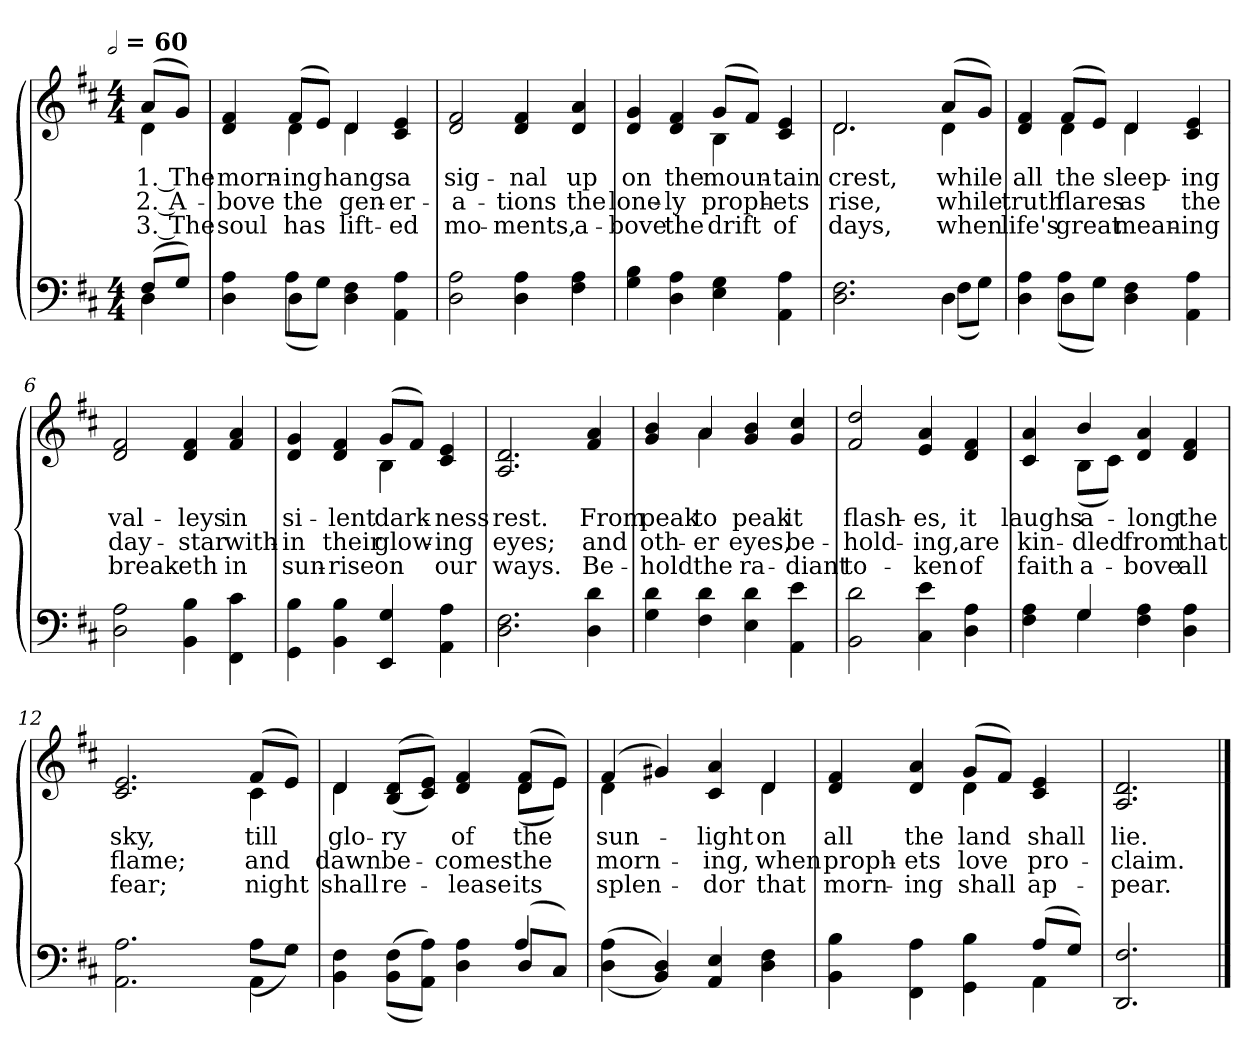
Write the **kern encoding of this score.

**kern	**kern	**text	**text	**text
*part1	*part1	*part1	*part1	*part1
*staff2	*staff1	*staff1	*staff1	*staff1
*clefF4	*clefG2	*	*	*
*k[f#c#]	*k[f#c#]	*	*	*
!!LO:TX:omd:t=[half] = 60
*M4/4	*M4/4	*	*	*
*MM120	*MM120	*	*	*
=	=	=	=	=
*^	*^	*	*	*
(8F#L	4D\	(8aL	4d\	1. The	2. A-	3. The
8GJ)	.	8gJ)	.	.	.	.
=1	=1	=1	=1	=1	=1	=1
4D\ 4A\	4ryy	4d/ 4f#/	4ryy	morn-	-bove	soul
4D\	(>8AL	(8f#L	4d\	-ing	the	has
.	8GJ)	8eJ)	.	.	.	.
4D\ 4F#\	2ryy	4d/	4d\	hangs	gen-	lift-
4AA\ 4A\	.	4c#/ 4e/	4ryy	a	-er-	-ed
*v	*v	*	*	*	*	*
*	*v	*v	*	*	*
=2	=2	=2	=2	=2
2D\ 2A\	2d/ 2f#/	sig-	-a-	mo-
4D\ 4A\	4d/ 4f#/	-nal	-tions	-ments,
4F#\ 4A\	4d/ 4a/	up	the	a-
!!LO:LB:g=z
=3	=3	=3	=3	=3
*	*^	*	*	*
4G\ 4B\	4d/ 4g/	2ryy	on	lone-	-bove
4D\ 4A\	4d/ 4f#/	.	the	-ly	the
4E\ 4G\	(8gL	4B\	moun-	proph-	drift
.	8f#J)	.	.	.	.
4AA\ 4A\	4c#/ 4e/	4ryy	-tain	-ets	of
=4	=4	=4	=4	=4	=4
*^	*	*	*	*	*
2.D\ 2.F#\	2ryy	2.d/	2.d\	crest,	rise,	days,
.	4ryy	.	.	.	.	.
4D\	(>8F#L	(8aL	4d\	while	while	when
.	8GJ)	8gJ)	.	.	.	.
=5	=5	=5	=5	=5	=5	=5
4D\ 4A\	4ryy	4d/ 4f#/	4ryy	all	truth	life's
4D\	(>8AL	(8f#L	4d\	the	flares	great
.	8GJ)	8eJ)	.	.	.	.
4D\ 4F#\	2ryy	4d/	4d\	sleep-	as	mean-
4AA\ 4A\	.	4c#/ 4e/	4ryy	-ing	the	-ing
*v	*v	*	*	*	*	*
*	*v	*v	*	*	*
!!LO:LB:g=z
=6	=6	=6	=6	=6
2D\ 2A\	2d/ 2f#/	val-	day-	break-
4BB\ 4B\	4d/ 4f#/	-leys	-star	-eth
4FF#\ 4c#\	4f#/ 4a/	in	with-	in
=7	=7	=7	=7	=7
*	*^	*	*	*
4GG\ 4B\	4d/ 4g/	2ryy	si-	-in	sun-
4BB\ 4B\	4d/ 4f#/	.	-lent	their	-rise
4EE/ 4G/	(8gL	4B\	dark-	glow-	on
.	8f#J)	.	.	.	.
4AA\ 4A\	4c#/ 4e/	4ryy	-ness	-ing	our
*	*v	*v	*	*	*
!!LO:PB:g=z
=8	=8	=8	=8	=8
2.D\ 2.F#\	2.A/ 2.d/	rest.	eyes;	ways.
4D\ 4d\	4f#/ 4a/	From	and	Be-
=9	=9	=9	=9	=9
*	*^	*	*	*
4G\ 4d\	4g/ 4b/	4ryy	peak	oth-	-hold
4F#\ 4d\	4a/	4a\	to	-er	the
4E\ 4d\	4g/ 4b/	2ryy	peak	eyes,	ra-
4AA\ 4e\	4g/ 4cc#/	.	it	be-	-diant
*	*v	*v	*	*	*
=10	=10	=10	=10	=10
2BB\ 2d\	2f#/ 2dd/	flash-	-hold-	to-
4C#\ 4e\	4e/ 4a/	-es,	-ing,	-ken
4D\ 4A\	4d/ 4f#/	it	are	of
!!LO:LB:g=z
=11	=11	=11	=11	=11
*^	*^	*	*	*
4F#\ 4A\	4ryy	4c#/ 4a/	4ryy	laughs	kin-	faith
4G\	4G/	4b/	(8BL	a-	-dled	a-
.	.	.	8c#J)	.	.	.
4F#\ 4A\	2ryy	4d/ 4a/	2ryy	-long	from	-bove
4D\ 4A\	.	4d/ 4f#/	.	the	that	all
=12	=12	=12	=12	=12	=12	=12
2.AA\ 2.A\	2ryy	2.c#/ 2.e/	2ryy	sky,	flame;	fear;
.	4ryy	.	4ryy	.	.	.
4AA\	(8AL	(8f#L	4c#\	till	and	night
.	8GJ)	8eJ)	.	.	.	.
=13	=13	=13	=13	=13	=13	=13
4BB\ 4F#\	2ryy	4d/	4d\	glo-	dawn	shall
(<(8BB 8F#L	.	(>(8B 8dL	4ryy	-ry	be-	re-
8AA 8AJ))	.	8c# 8eJ))	.	.	.	.
4D\ 4A\	4ryy	4d/ 4f#/	4ryy	of	-comes	-lease
(<8DL	4A/	(8d 8f#L	(8dL	the	the	its
8C#J)	.	8eJ)	8eJ)	.	.	.
*v	*v	*	*	*	*	*
!!LO:LB:g=z	!!
=14	=14	=14	=14	=14	=14
(>(<4D\ 4A\	(4f#	4d	sun-	morn-	splen-
4BB/ 4D/))	4g#X/)	4ryy	.	.	.
4AA/ 4E/	4c#/ 4a/	4ryy	-light	-ing,	-dor
4D\ 4F#\	4d/	4d\	on	when	that
=15	=15	=15	=15	=15	=15
*^	*	*	*	*	*
4BB\ 4B\	2ryy	4d/ 4f#/	2ryy	all	proph-	morn-
4FF#\ 4A\	.	4d/ 4a/	.	the	-ets	-ing
4GG\ 4B\	4ryy	(8gL	4d\	land	love	shall
.	.	8f#J)	.	.	.	.
(8AL	4AA\	4c#/ 4e/	4ryy	shall	pro-	ap-
8GJ)	.	.	.	.	.	.
*v	*v	*	*	*	*	*
*	*v	*v	*	*	*
=16	=16	=16	=16	=16
2.DD/ 2.F#/	2.A/ 2.d/	lie.	-claim.	-pear.
==	==	==	==	==
*-	*-	*-	*-	*-
